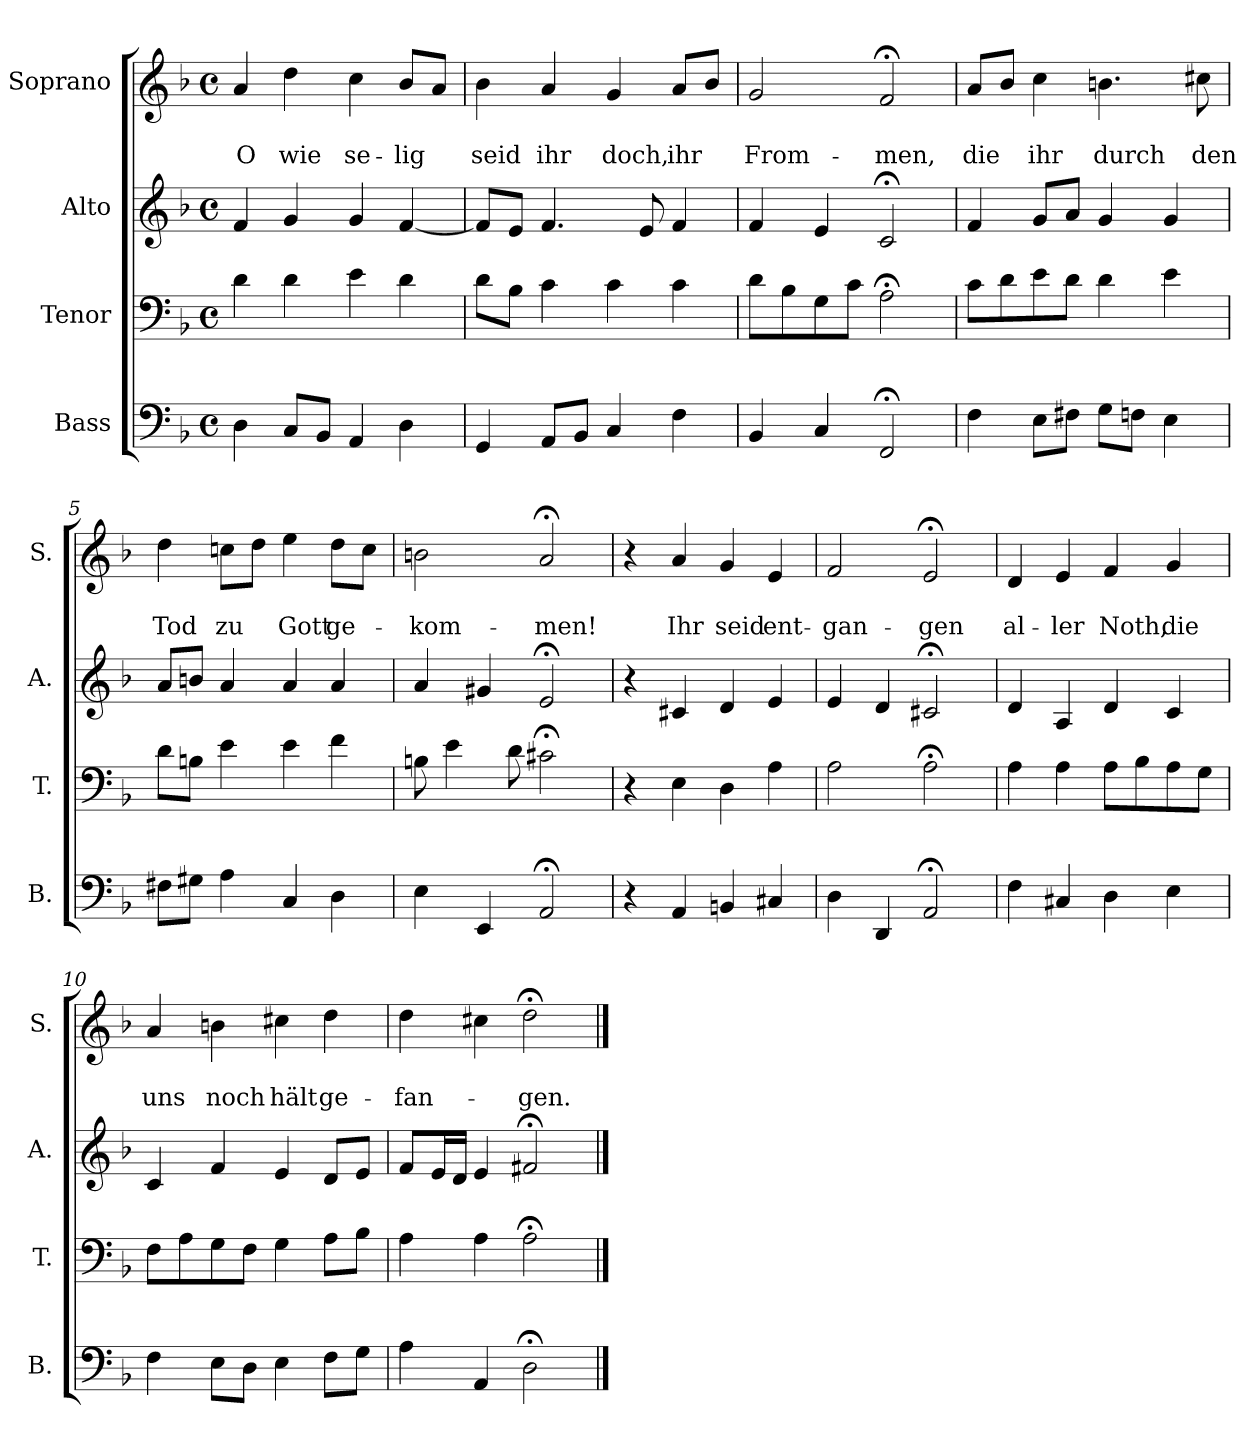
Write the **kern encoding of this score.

**kern	**kern	**kern	**kern	**text	**text
*part4	*part3	*part2	*part1	*part1	*part1
*staff4	*staff3	*staff2	*staff1	*staff1	*staff1
*I"Bass	*I"Tenor	*I"Alto	*I"Soprano	*	*
*I'B.	*I'T.	*I'A.	*I'S.	*	*
*clefF4	*clefF4	*clefG2	*clefG2	*	*
*k[b-]	*k[b-]	*k[b-]	*k[b-]	*	*
*d:	*d:	*d:	*d:	*	*
*M4/4	*M4/4	*M4/4	*M4/4	*	*
*met(c)	*met(c)	*met(c)	*met(c)	*	*
=1	=1	=1	=1	=1	=1
4D\	4d\	4f/	4a/	.	O
8C/L	4d\	4g/	4dd\	.	wie
8BB-/J	.	.	.	.	.
4AA/	4e\	4g/	4cc\	.	se-
4D\	4d\	[4f/	8b-/L	.	-lig
.	.	.	8a/J	.	.
=2	=2	=2	=2	=2	=2
4GG/	8d\L	8f/L]	4b-\	.	seid
.	8B-\J	8e/J	.	.	.
8AA/L	4c\	4.f/	4a/	.	ihr
8BB-/J	.	.	.	.	.
4C/	4c\	.	4g/	.	doch,
.	.	8e/	.	.	.
4F\	4c\	4f/	8a/L	.	ihr
.	.	.	8b-/J	.	.
=3	=3	=3	=3	=3	=3
4BB-/	8d\L	4f/	2g/	.	From-
.	8B-\	.	.	.	.
4C/	8G\	4e/	.	.	.
.	8c\J	.	.	.	.
2FF;</	2A;<\	2c;</	2f;</	.	-men,
=4	=4	=4	=4	=4	=4
4F\	8c\L	4f/	8a/L	.	die
.	8d\	.	8b-/J	.	.
8E\L	8e\	8g/L	4cc\	.	ihr
8F#X\J	8d\J	8a/J	.	.	.
8G\L	4d\	4g/	4.bn\	.	durch
8Fn\J	.	.	.	.	.
4E\	4e\	4g/	.	.	.
.	.	.	8cc#X\	.	den
=5	=5	=5	=5	=5	=5
8F#X\L	8d\L	8a/L	4dd\	.	Tod
8G#X\J	8Bn\J	8bn/J	.	.	.
4A\	4e\	4a/	8ccn\L	.	zu
.	.	.	8dd\J	.	.
4C/	4e\	4a/	4ee\	.	Gott
4D\	4f\	4a/	8dd\L	.	ge-
.	.	.	8cc\J	.	.
=6	=6	=6	=6	=6	=6
4E\	8Bn\	4a/	2bn\	.	-kom-
.	4e\	.	.	.	.
4EE/	.	4g#X/	.	.	.
.	8d\	.	.	.	.
2AA;</	2c#X;<\	2e;</	2a;</	.	-men!
!!LO:LB:g=z
=7	=7	=7	=7	=7	=7
4r	4r	4r	4r	.	.
4AA/	4E\	4c#X/	4a/	.	Ihr
4BBn/	4D\	4d/	4g/	.	seid
4C#X/	4A\	4e/	4e/	.	ent-
=8	=8	=8	=8	=8	=8
4D\	2A\	4e/	2f/	.	-gan-
4DD/	.	4d/	.	.	.
2AA;</	2A;<\	2c#X;</	2e;</	.	-gen
=9	=9	=9	=9	=9	=9
4F\	4A\	4d/	4d/	.	al-
4C#X/	4A\	4A/	4e/	.	-ler
4D\	8A\L	4d/	4f/	.	Noth,
.	8B-\	.	.	.	.
4E\	8A\	4c/	4g/	.	die
.	8G\J	.	.	.	.
=10	=10	=10	=10	=10	=10
4F\	8F\L	4c/	4a/	.	uns
.	8A\	.	.	.	.
8E\L	8G\	4f/	4bn\	.	noch
8D\J	8F\J	.	.	.	.
4E\	4G\	4e/	4cc#X\	.	hält
8F\L	8A\L	8d/L	4dd\	.	ge-
8G\J	8B-\J	8e/J	.	.	.
=11	=11	=11	=11	=11	=11
4A\	4A\	8f/L	4dd\	.	-fan-
.	.	16e/L	.	.	.
.	.	16d/JJ	.	.	.
4AA/	4A\	4e/	4cc#X\	.	.
2D;<\	2A;<\	2f#X;</	2dd;<\	.	-gen.
==	==	==	==	==	==
*-	*-	*-	*-	*-	*-
